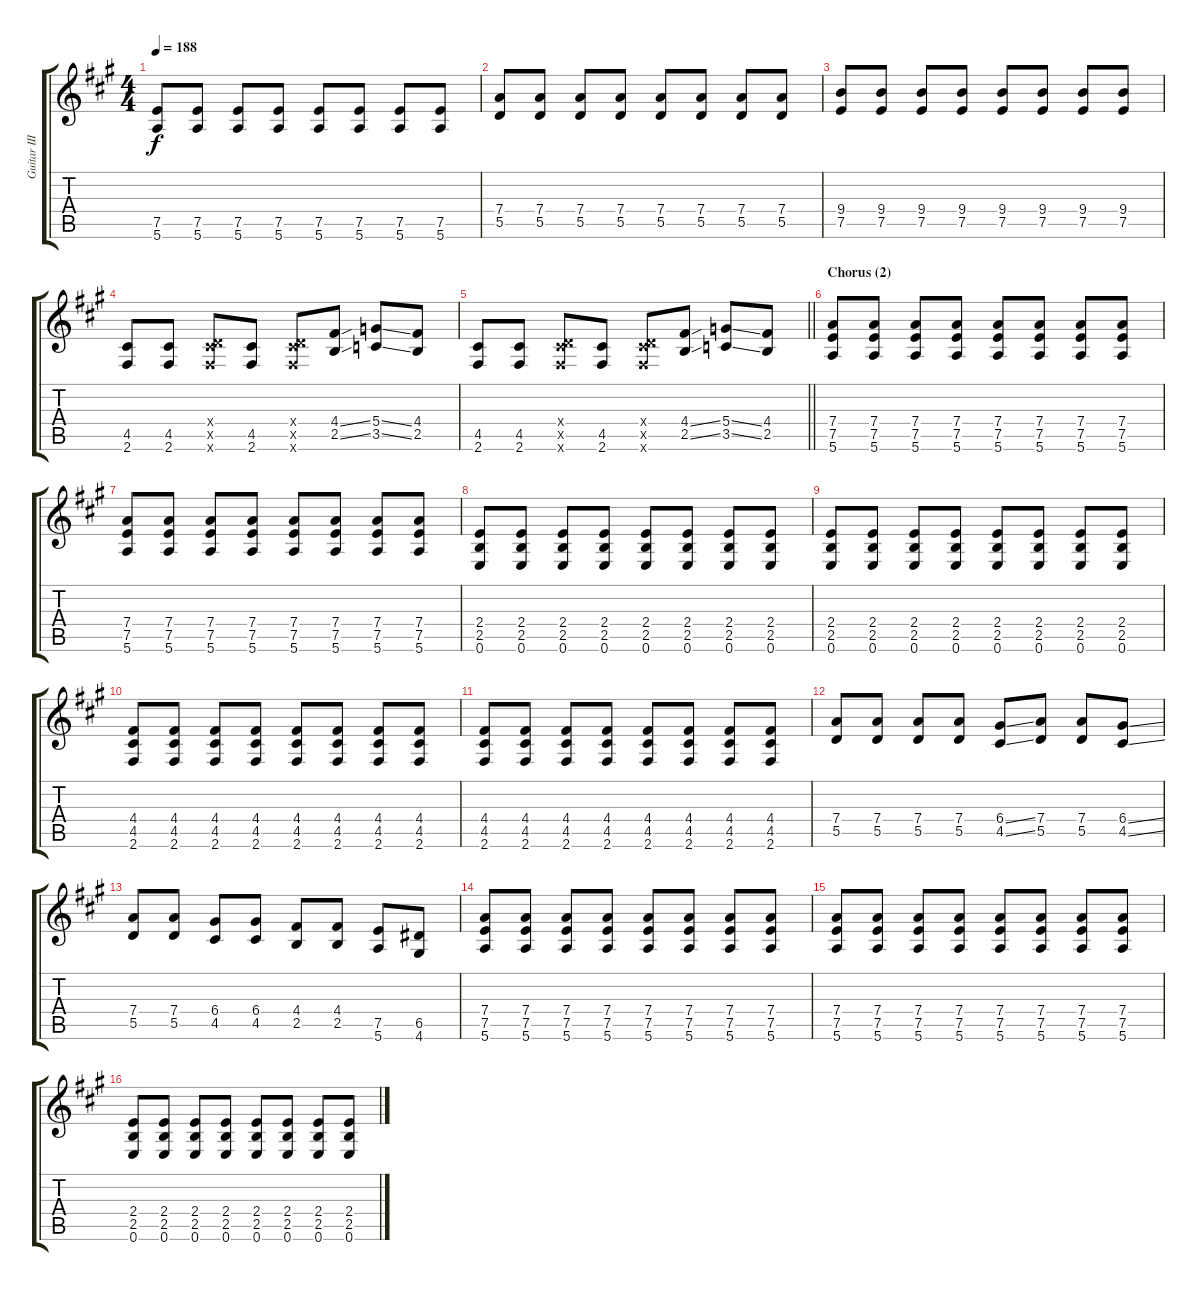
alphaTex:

\track ("Guitar III" "Guitar III") {instrument distortionguitar}
\staff {score tabs}
\tuning (E4 B3 G3 D3 A2 E2) {hide}
\ts (4 4)
\tempo 188
\clef g2
\ks a
(7.5 5.6).8{dy f} (7.5 5.6).8 (7.5 5.6).8 (7.5 5.6).8 (7.5 5.6).8 (7.5 5.6).8 (7.5 5.6).8 (7.5 5.6).8 |
(7.4 5.5).8 (7.4 5.5).8 (7.4 5.5).8 (7.4 5.5).8 (7.4 5.5).8 (7.4 5.5).8 (7.4 5.5).8 (7.4 5.5).8 |
(9.4 7.5).8 (9.4 7.5).8 (9.4 7.5).8 (9.4 7.5).8 (9.4 7.5).8 (9.4 7.5).8 (9.4 7.5).8 (9.4 7.5).8 |
(4.5 2.6).8 (4.5 2.6).8 (0.4{x} 4.5{x} 2.6{x}).8 (4.5 2.6).8 (0.4{x} 4.5{x} 2.6{x}).8 (4.4{ss} 2.5{ss}).8 (5.4{ss} 3.5{ss}).8 (4.4 2.5).8 |
\barLineRight lightlight
(4.5 2.6).8 (4.5 2.6).8 (0.4{x} 4.5{x} 2.6{x}).8 (4.5 2.6).8 (0.4{x} 4.5{x} 2.6{x}).8 (4.4{ss} 2.5{ss}).8 (5.4{ss} 3.5{ss}).8 (4.4 2.5).8 |
\section ("" "Chorus (2)")
(7.4 7.5 5.6).8 (7.4 7.5 5.6).8 (7.4 7.5 5.6).8 (7.4 7.5 5.6).8 (7.4 7.5 5.6).8 (7.4 7.5 5.6).8 (7.4 7.5 5.6).8 (7.4 7.5 5.6).8 |
(7.4 7.5 5.6).8 (7.4 7.5 5.6).8 (7.4 7.5 5.6).8 (7.4 7.5 5.6).8 (7.4 7.5 5.6).8 (7.4 7.5 5.6).8 (7.4 7.5 5.6).8 (7.4 7.5 5.6).8 |
(2.4 2.5 0.6).8 (2.4 2.5 0.6).8 (2.4 2.5 0.6).8 (2.4 2.5 0.6).8 (2.4 2.5 0.6).8 (2.4 2.5 0.6).8 (2.4 2.5 0.6).8 (2.4 2.5 0.6).8 |
(2.4 2.5 0.6).8 (2.4 2.5 0.6).8 (2.4 2.5 0.6).8 (2.4 2.5 0.6).8 (2.4 2.5 0.6).8 (2.4 2.5 0.6).8 (2.4 2.5 0.6).8 (2.4 2.5 0.6).8 |
(4.4 4.5 2.6).8 (4.4 4.5 2.6).8 (4.4 4.5 2.6).8 (4.4 4.5 2.6).8 (4.4 4.5 2.6).8 (4.4 4.5 2.6).8 (4.4 4.5 2.6).8 (4.4 4.5 2.6).8 |
(4.4 4.5 2.6).8 (4.4 4.5 2.6).8 (4.4 4.5 2.6).8 (4.4 4.5 2.6).8 (4.4 4.5 2.6).8 (4.4 4.5 2.6).8 (4.4 4.5 2.6).8 (4.4 4.5 2.6).8 |
(7.4 5.5).8 (7.4 5.5).8 (7.4 5.5).8 (7.4 5.5).8 (6.4{ss} 4.5{ss}).8 (7.4 5.5).8 (7.4 5.5).8 (6.4{ss} 4.5{ss}).8 |
(7.4 5.5).8 (7.4 5.5).8 (6.4 4.5).8 (6.4 4.5).8 (4.4 2.5).8 (4.4 2.5).8 (7.5 5.6).8 (6.5 4.6).8 |
(7.4 7.5 5.6).8 (7.4 7.5 5.6).8 (7.4 7.5 5.6).8 (7.4 7.5 5.6).8 (7.4 7.5 5.6).8 (7.4 7.5 5.6).8 (7.4 7.5 5.6).8 (7.4 7.5 5.6).8 |
(7.4 7.5 5.6).8 (7.4 7.5 5.6).8 (7.4 7.5 5.6).8 (7.4 7.5 5.6).8 (7.4 7.5 5.6).8 (7.4 7.5 5.6).8 (7.4 7.5 5.6).8 (7.4 7.5 5.6).8 |
(2.4 2.5 0.6).8 (2.4 2.5 0.6).8 (2.4 2.5 0.6).8 (2.4 2.5 0.6).8 (2.4 2.5 0.6).8 (2.4 2.5 0.6).8 (2.4 2.5 0.6).8 (2.4 2.5 0.6).8
